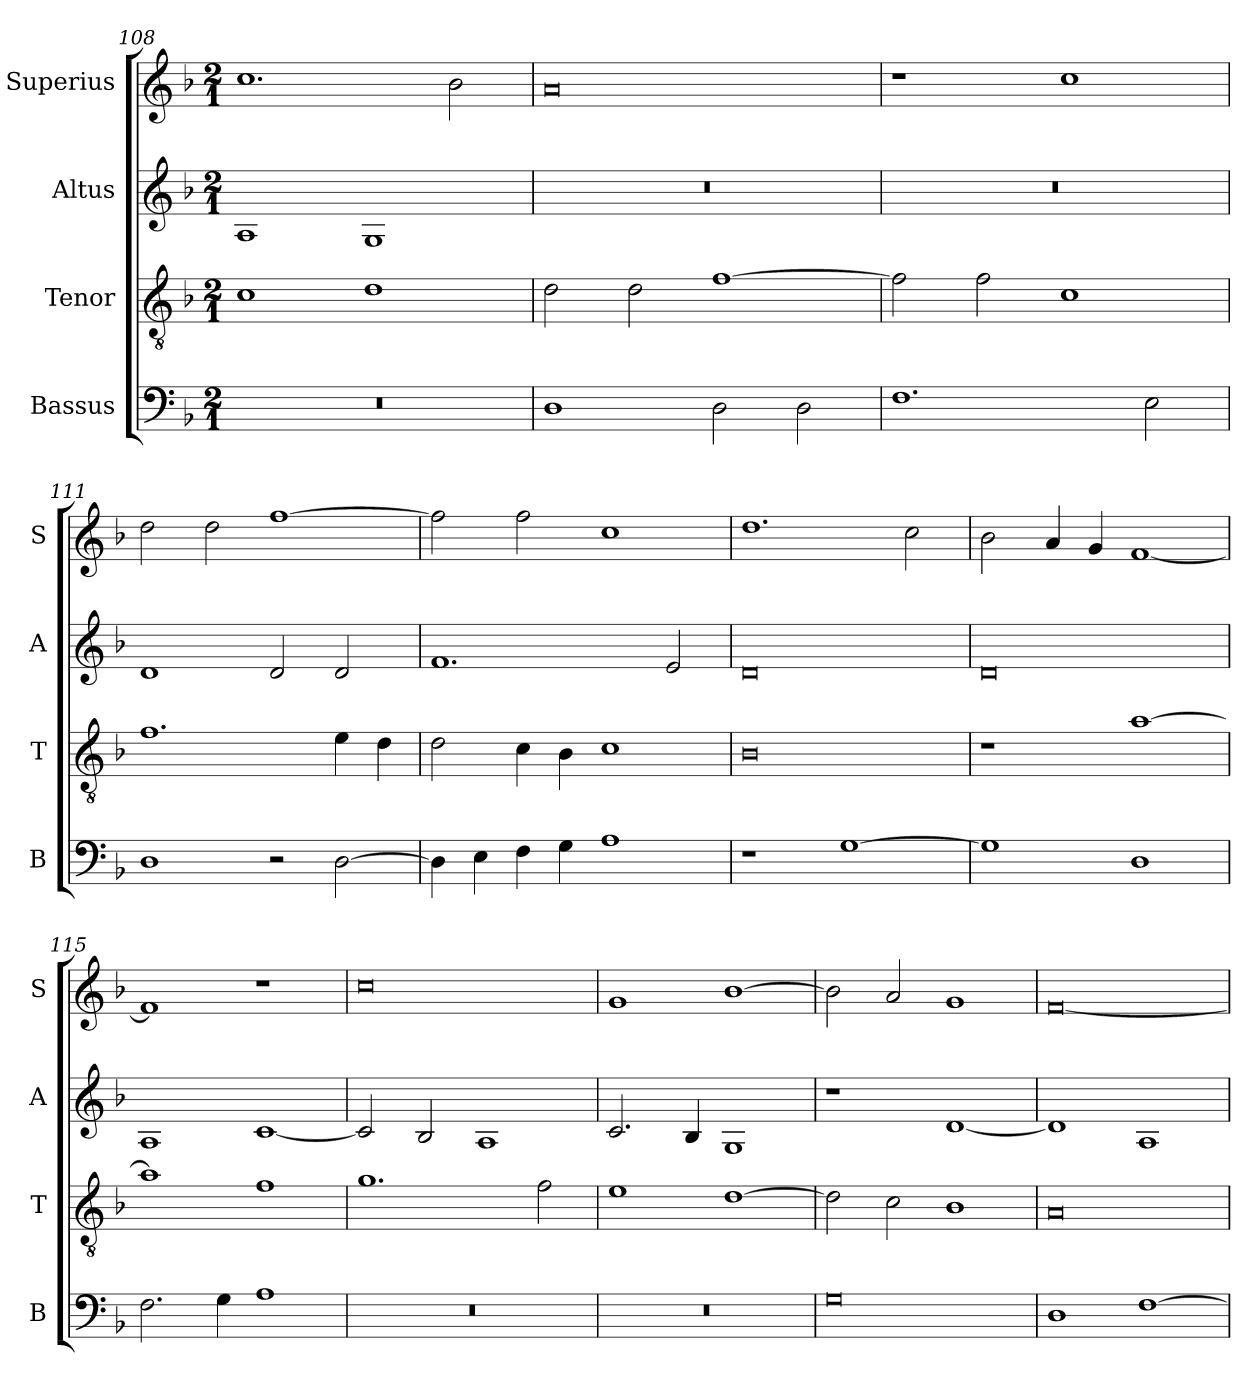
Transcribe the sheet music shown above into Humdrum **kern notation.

**kern	**kern	**kern	**kern
*part4	*part3	*part2	*part1
*staff4	*staff3	*staff2	*staff1
*I"Bassus	*I"Tenor	*I"Altus	*I"Superius
*I'B	*I'T	*I'A	*I'S
*clefF4	*clefGv2	*clefG2	*clefG2
*k[b-]	*k[b-]	*k[b-]	*k[b-]
*F:	*F:	*F:	*F:
*M2/1	*M2/1	*M2/1	*M2/1
=108	=108	=108	=108
0r	1c	1A	1.cc
.	1d	1G	.
.	.	.	2b-
=109	=109	=109	=109
1D	2d	0r	0a
.	2d	.	.
2D	[1f	.	.
2D	.	.	.
=110	=110	=110	=110
1.F	2f]	0r	1r
.	2f	.	.
.	1c	.	1cc
2E	.	.	.
=111	=111	=111	=111
1D	1.f	1d	2dd
.	.	.	2dd
2r	.	2d	[1ff
[2D	4e	2d	.
.	4d	.	.
=112	=112	=112	=112
4D]	2d	1.f	2ff]
4E	.	.	.
4F	4c	.	2ff
4G	4B-	.	.
1A	1c	.	1cc
.	.	2e	.
=113	=113	=113	=113
1r	0B-	0d	1.dd
[1G	.	.	.
.	.	.	2cc
=114	=114	=114	=114
1G]	1r	0d	2b-
.	.	.	4a
.	.	.	4g
1D	[1a	.	[1f
=115	=115	=115	=115
2.F	1a]	1A	1f]
4G	.	.	.
1A	1f	[1c	1r
=116	=116	=116	=116
0r	1.g	2c]	0cc
.	.	2B-	.
.	.	1A	.
.	2f	.	.
=117	=117	=117	=117
0r	1e	2.c	1g
.	.	4B-	.
.	[1d	1G	[1b-
=118	=118	=118	=118
0G	2d]	1r	2b-]
.	2c	.	2a
.	1B-	[1d	1g
=119	=119	=119	=119
1D	0A	1d]	[0f
[1F	.	1A	.
=	=	=	=
*-	*-	*-	*-
